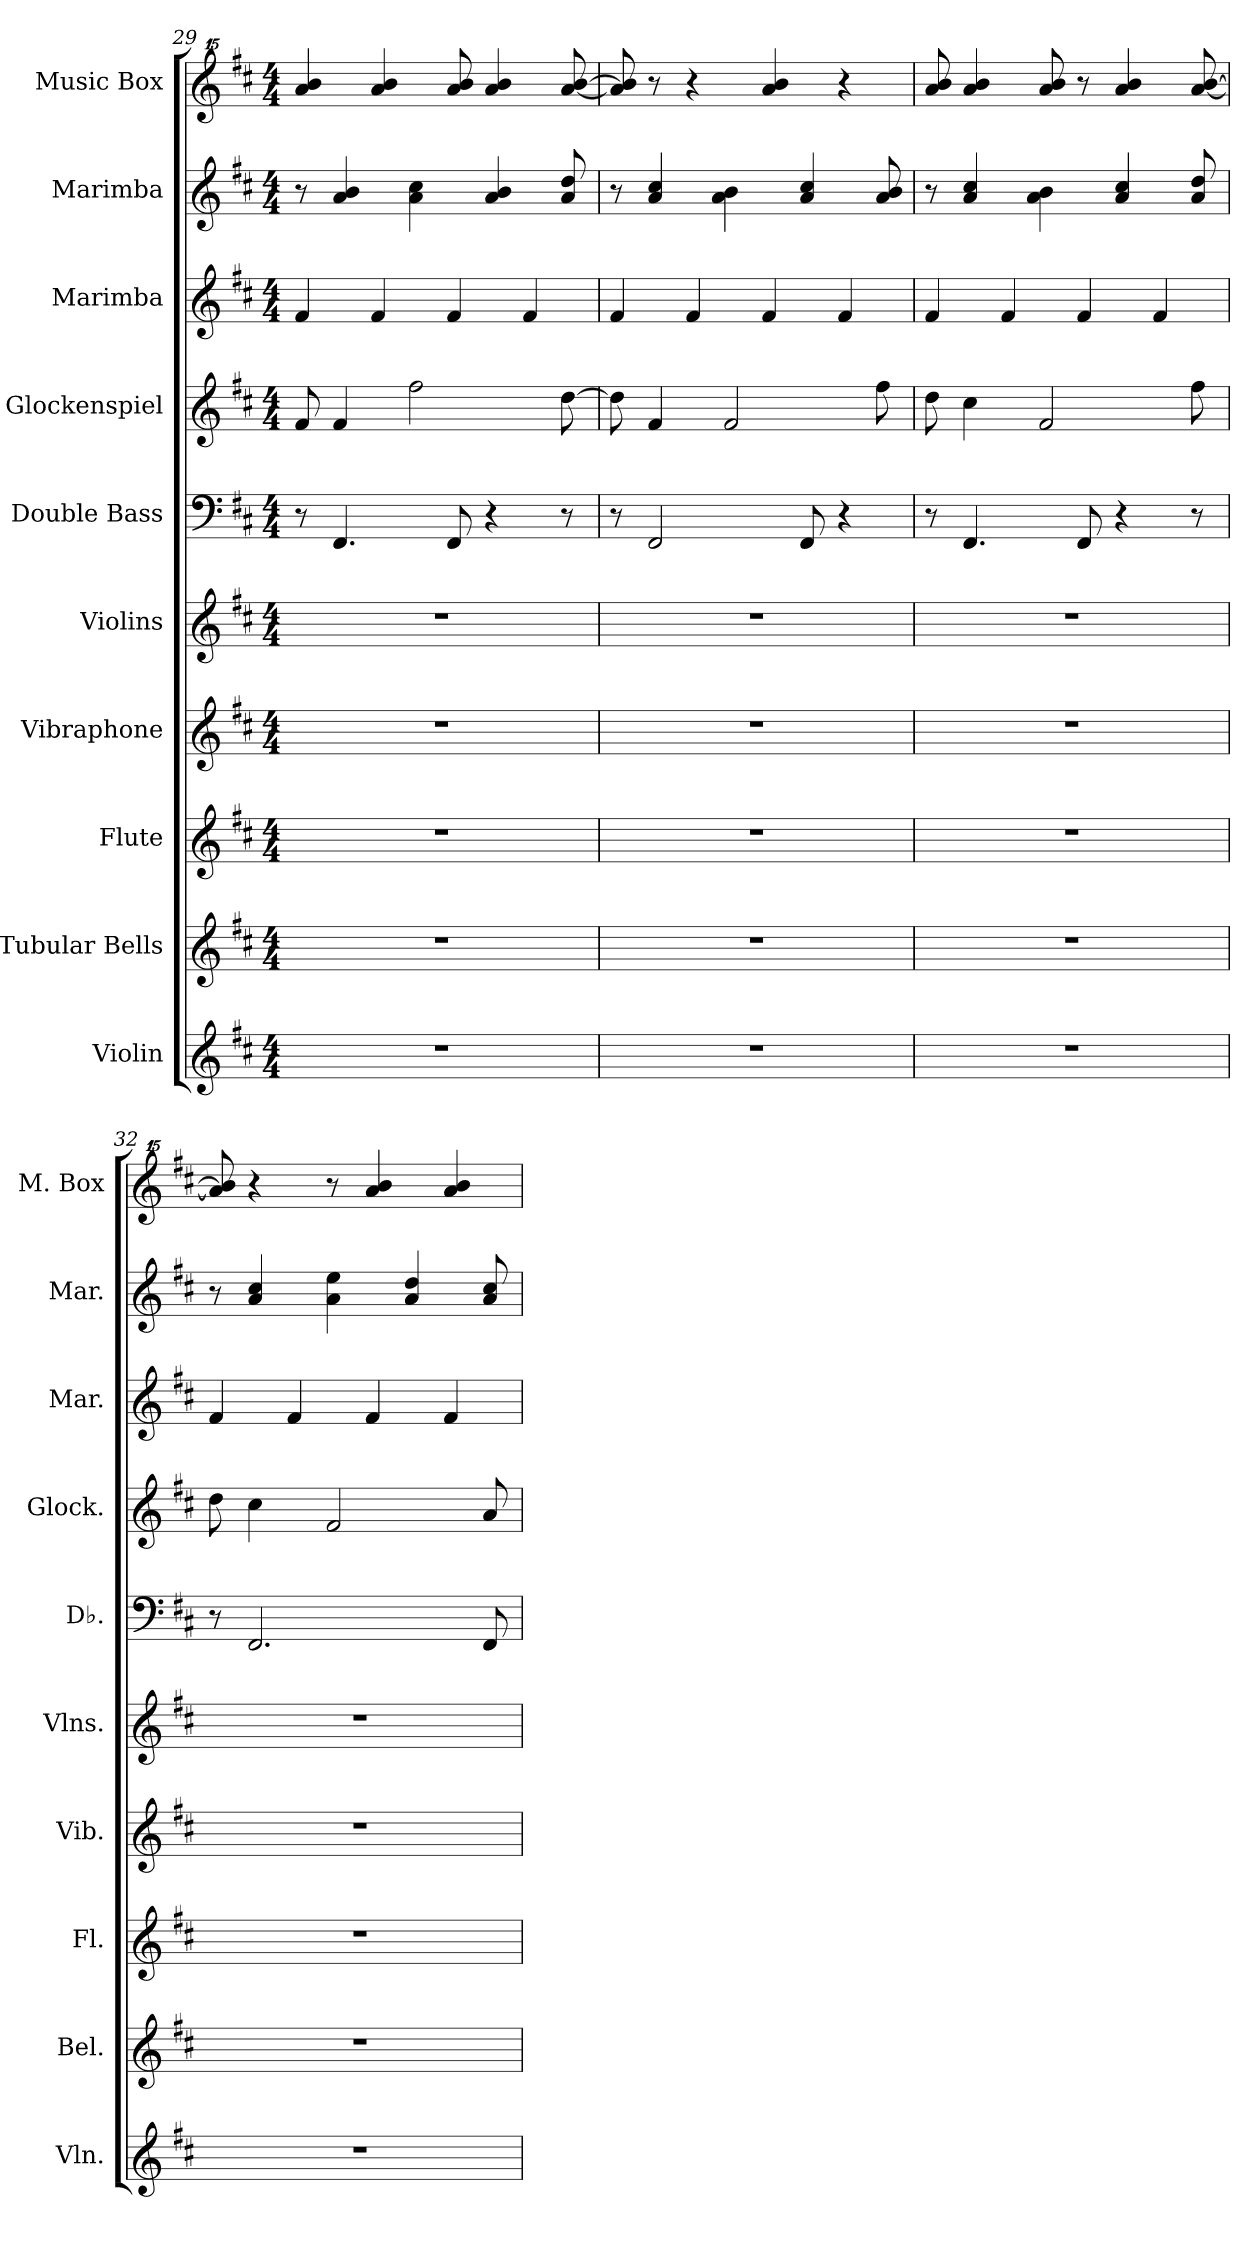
**kern	**kern	**kern	**kern	**kern	**kern	**kern	**kern	**kern	**kern
*part10	*part9	*part8	*part7	*part6	*part5	*part4	*part3	*part2	*part1
*staff10	*staff9	*staff8	*staff7	*staff6	*staff5	*staff4	*staff3	*staff2	*staff1
*I"Violin	*I"Tubular Bells	*I"Flute	*I"Vibraphone	*I"Violins	*I"Double Bass	*I"Glockenspiel	*I"Marimba	*I"Marimba	*I"Music Box
*I'Vln.	*I'Bel.	*I'Fl.	*I'Vib.	*I'Vlns.	*I'Db.	*I'Glock.	*I'Mar.	*I'Mar.	*I'M. Box
*clefG2	*clefG2	*clefG2	*clefG2	*clefG2	*clefF4	*clefG2	*clefG2	*clefG2	*clefG^^2
*	*	*	*	*	*ITrd7c12	*ITrd-14c-24	*	*	*
*k[f#c#]	*k[f#c#]	*k[f#c#]	*k[f#c#]	*k[f#c#]	*k[f#c#]	*k[f#c#]	*k[f#c#]	*k[f#c#]	*k[f#c#]
*M4/4	*M4/4	*M4/4	*M4/4	*M4/4	*M4/4	*M4/4	*M4/4	*M4/4	*M4/4
=29	=29	=29	=29	=29	=29	=29	=29	=29	=29
1r	1r	1r	1r	1r	8r	8fff#/	4f#/	8r	4aaa/ 4bbb/
.	.	.	.	.	4.FFF#/	4fff#/	.	4a/ 4b/	.
.	.	.	.	.	.	.	4f#/	.	4aaa/ 4bbb/
.	.	.	.	.	.	2ffff#\	.	4a\ 4cc#\	.
.	.	.	.	.	8FFF#/	.	4f#/	.	8aaa/ 8bbb/
.	.	.	.	.	4r	.	.	4a/ 4b/	4aaa/ 4bbb/
.	.	.	.	.	.	.	4f#/	.	.
.	.	.	.	.	8r	[8dddd\	.	8a/ 8dd/	[8aaa/ [8bbb/
=30	=30	=30	=30	=30	=30	=30	=30	=30	=30
1r	1r	1r	1r	1r	8r	8dddd\]	4f#/	8r	8aaa/] 8bbb/]
.	.	.	.	.	2FFF#/	4fff#/	.	4a/ 4cc#/	8r
.	.	.	.	.	.	.	4f#/	.	4r
.	.	.	.	.	.	2fff#/	.	4a\ 4b\	.
.	.	.	.	.	.	.	4f#/	.	4aaa/ 4bbb/
.	.	.	.	.	8FFF#/	.	.	4a/ 4cc#/	.
.	.	.	.	.	4r	.	4f#/	.	4r
.	.	.	.	.	.	8ffff#\	.	8a/ 8b/	.
!!LO:PB:g=z
=31	=31	=31	=31	=31	=31	=31	=31	=31	=31
1r	1r	1r	1r	1r	8r	8dddd\	4f#/	8r	8aaa/ 8bbb/
.	.	.	.	.	4.FFF#/	4cccc#\	.	4a/ 4cc#/	4aaa/ 4bbb/
.	.	.	.	.	.	.	4f#/	.	.
.	.	.	.	.	.	2fff#/	.	4a\ 4b\	8aaa/ 8bbb/
.	.	.	.	.	8FFF#/	.	4f#/	.	8r
.	.	.	.	.	4r	.	.	4a/ 4cc#/	4aaa/ 4bbb/
.	.	.	.	.	.	.	4f#/	.	.
.	.	.	.	.	8r	8ffff#\	.	8a/ 8dd/	[8aaa/ [8bbb/
=32	=32	=32	=32	=32	=32	=32	=32	=32	=32
1r	1r	1r	1r	1r	8r	8dddd\	4f#/	8r	8aaa/] 8bbb/]
.	.	.	.	.	2.FFF#/	4cccc#\	.	4a/ 4cc#/	4r
.	.	.	.	.	.	.	4f#/	.	.
.	.	.	.	.	.	2fff#/	.	4a\ 4ee\	8r
.	.	.	.	.	.	.	4f#/	.	4aaa/ 4bbb/
.	.	.	.	.	.	.	.	4a/ 4dd/	.
.	.	.	.	.	.	.	4f#/	.	4aaa/ 4bbb/
.	.	.	.	.	8FFF#/	8aaa/	.	8a/ 8cc#/	.
=	=	=	=	=	=	=	=	=	=
*-	*-	*-	*-	*-	*-	*-	*-	*-	*-
